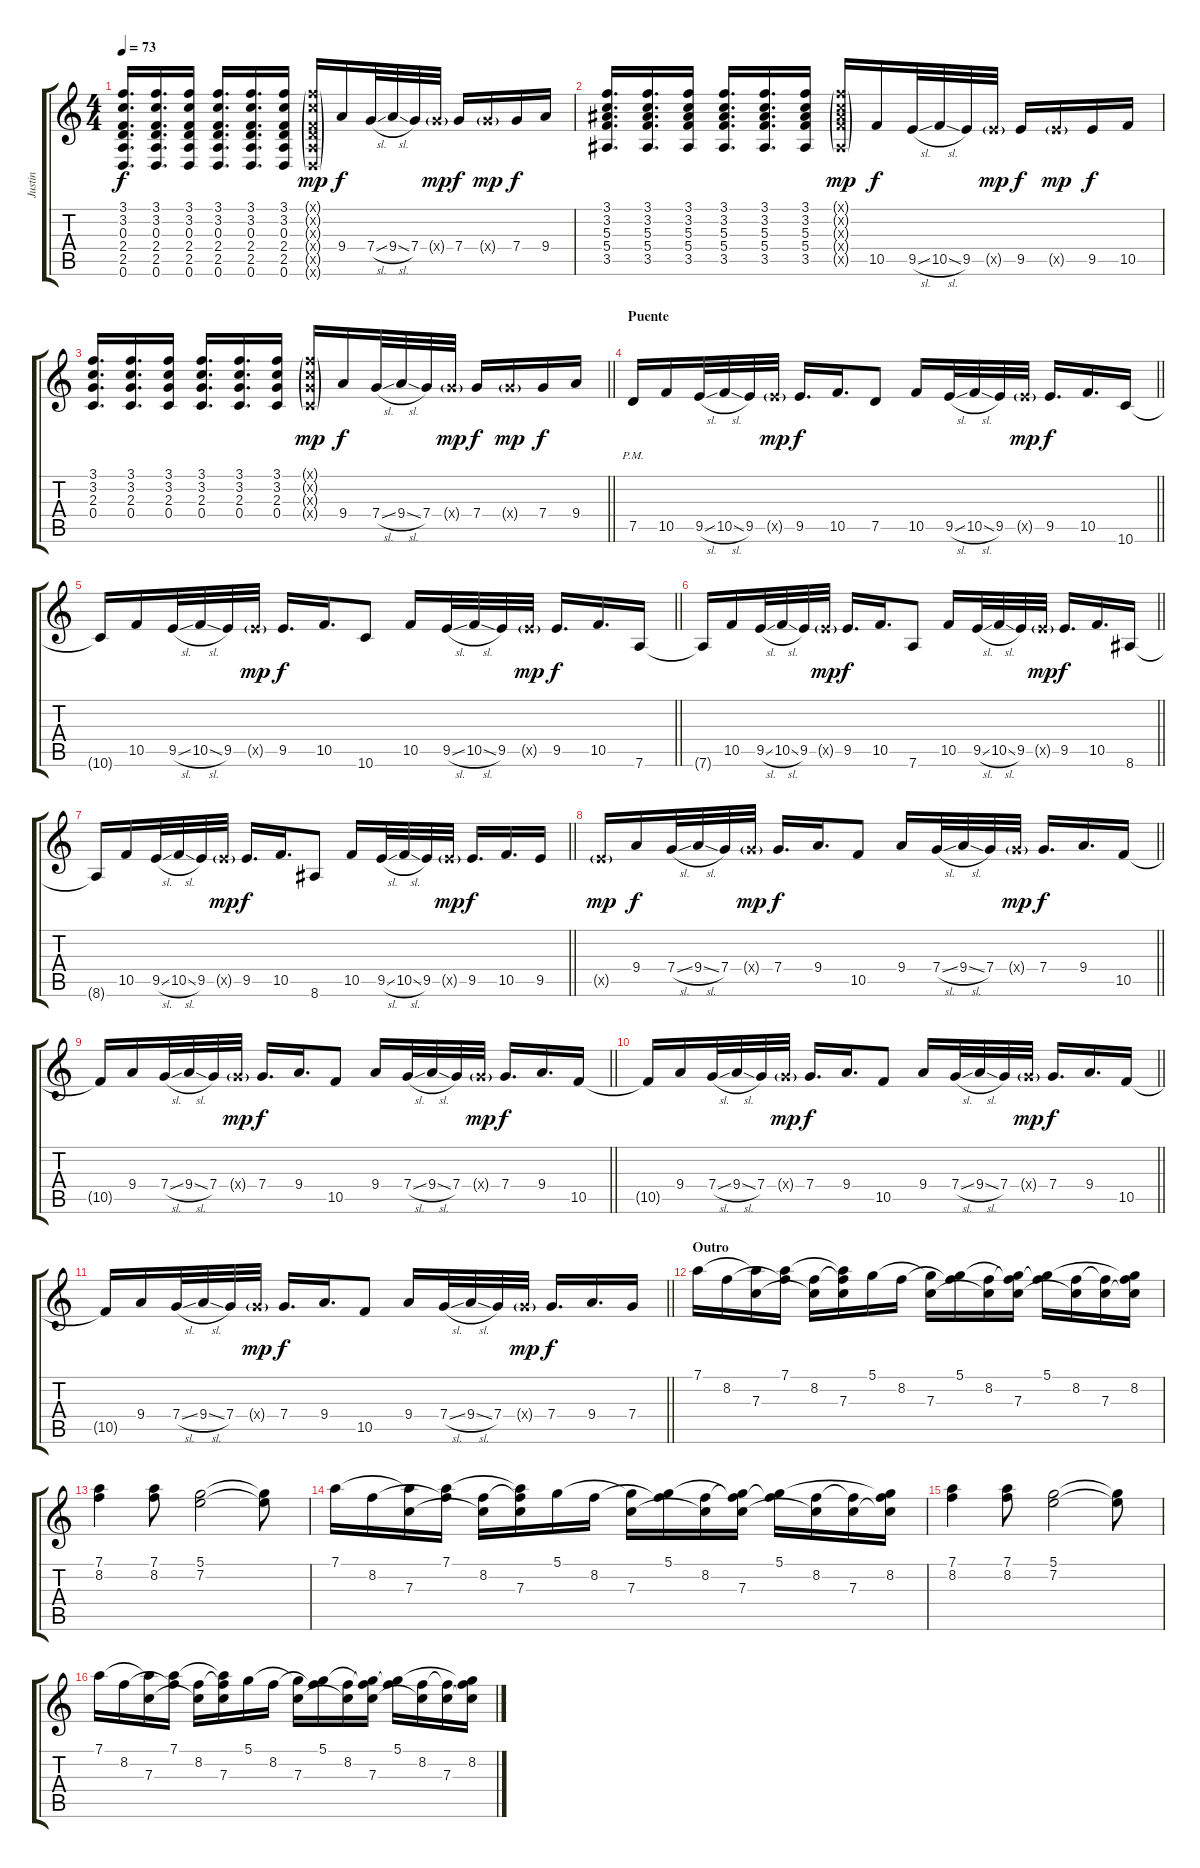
\track ("Justin" "Justin") {instrument distortionguitar}
\staff {score tabs}
\tuning (D4 A3 F3 C3 G2 D2) {hide}
\ts (4 4)
\tempo 73
\clef g2
\ks c
(3.1 3.2 0.3 2.4 2.5 0.6).16{d dy f} (3.1 3.2 0.3 2.4 2.5 0.6).16{d} (3.1 3.2 0.3 2.4 2.5 0.6).16 (3.1 3.2 0.3 2.4 2.5 0.6).16{d} (3.1 3.2 0.3 2.4 2.5 0.6).16{d} (3.1 3.2 0.3 2.4 2.5 0.6).16 (3.1{g x} 3.2{g x} 0.3{g x} 2.4{g x} 2.5{g x} 0.6{g x}).16{dy mp} 9.4.16{dy f} 7.4{sl}.32 9.4{sl}.32 7.4.32 7.4{g x}.32{dy mp} 7.4.16{dy f} 7.4{g x}.16{dy mp} 7.4.16{dy f} 9.4.16 |
(3.1 3.2 5.3 5.4 3.5).16{d} (3.1 3.2 5.3 5.4 3.5).16{d} (3.1 3.2 5.3 5.4 3.5).16 (3.1 3.2 5.3 5.4 3.5).16{d} (3.1 3.2 5.3 5.4 3.5).16{d} (3.1 3.2 5.3 5.4 3.5).16 (3.1{g x} 3.2{g x} 5.3{g x} 5.4{g x} 3.5{g x}).16{dy mp} 10.5.16{dy f} 9.5{sl}.32 10.5{sl}.32 9.5.32 9.5{g x}.32{dy mp} 9.5.16{dy f} 9.5{g x}.16{dy mp} 9.5.16{dy f} 10.5.16 |
\barLineRight lightlight
(3.1 3.2 2.3 0.4).16{d} (3.1 3.2 2.3 0.4).16{d} (3.1 3.2 2.3 0.4).16 (3.1 3.2 2.3 0.4).16{d} (3.1 3.2 2.3 0.4).16{d} (3.1 3.2 2.3 0.4).16 (3.1{g x} 3.2{g x} 2.3{g x} 0.4{g x}).16{dy mp} 9.4.16{dy f} 7.4{sl}.32 9.4{sl}.32 7.4.32 7.4{g x}.32{dy mp} 7.4.16{dy f} 7.4{g x}.16{dy mp} 7.4.16{dy f} 9.4.16 |
\section ("" "Puente")
\barLineRight lightlight
7.5{pm}.16 10.5.16 9.5{sl}.32 10.5{sl}.32 9.5.32 9.5{g x}.32{dy mp} 9.5.16{d dy f} 10.5.16{d} 7.5.8 10.5.16 9.5{sl}.32 10.5{sl}.32 9.5.32 9.5{g x}.32{dy mp} 9.5.16{d dy f} 10.5.16{d} 10.6.16 |
\barLineRight lightlight
10.6{t}.16 10.5.16 9.5{sl}.32 10.5{sl}.32 9.5.32 9.5{g x}.32{dy mp} 9.5.16{d dy f} 10.5.16{d} 10.6.8 10.5.16 9.5{sl}.32 10.5{sl}.32 9.5.32 9.5{g x}.32{dy mp} 9.5.16{d dy f} 10.5.16{d} 7.6.16 |
\barLineRight lightlight
7.6{t}.16 10.5.16 9.5{sl}.32 10.5{sl}.32 9.5.32 9.5{g x}.32{dy mp} 9.5.16{d dy f} 10.5.16{d} 7.6.8 10.5.16 9.5{sl}.32 10.5{sl}.32 9.5.32 9.5{g x}.32{dy mp} 9.5.16{d dy f} 10.5.16{d} 8.6.16 |
\barLineRight lightlight
8.6{t}.16 10.5.16 9.5{sl}.32 10.5{sl}.32 9.5.32 9.5{g x}.32{dy mp} 9.5.16{d dy f} 10.5.16{d} 8.6.8 10.5.16 9.5{sl}.32 10.5{sl}.32 9.5.32 9.5{g x}.32{dy mp} 9.5.16{d dy f} 10.5.16{d} 9.5.16 |
\barLineRight lightlight
9.5{g x}.16{dy mp} 9.4.16{dy f} 7.4{sl}.32 9.4{sl}.32 7.4.32 7.4{g x}.32{dy mp} 7.4.16{d dy f} 9.4.16{d} 10.5.8 9.4.16 7.4{sl}.32 9.4{sl}.32 7.4.32 7.4{g x}.32{dy mp} 7.4.16{d dy f} 9.4.16{d} 10.5.16 |
\barLineRight lightlight
10.5{t}.16 9.4.16 7.4{sl}.32 9.4{sl}.32 7.4.32 7.4{g x}.32{dy mp} 7.4.16{d dy f} 9.4.16{d} 10.5.8 9.4.16 7.4{sl}.32 9.4{sl}.32 7.4.32 7.4{g x}.32{dy mp} 7.4.16{d dy f} 9.4.16{d} 10.5.16 |
\barLineRight lightlight
10.5{t}.16 9.4.16 7.4{sl}.32 9.4{sl}.32 7.4.32 7.4{g x}.32{dy mp} 7.4.16{d dy f} 9.4.16{d} 10.5.8 9.4.16 7.4{sl}.32 9.4{sl}.32 7.4.32 7.4{g x}.32{dy mp} 7.4.16{d dy f} 9.4.16{d} 10.5.16 |
\barLineRight lightlight
10.5{t}.16 9.4.16 7.4{sl}.32 9.4{sl}.32 7.4.32 7.4{g x}.32{dy mp} 7.4.16{d dy f} 9.4.16{d} 10.5.8 9.4.16 7.4{sl}.32 9.4{sl}.32 7.4.32 7.4{g x}.32{dy mp} 7.4.16{d dy f} 9.4.16{d} 7.4.16 |
\section ("" "Outro")
7.1.16 8.2.16 (7.1{t} 7.3).16 (7.1 8.2{t}).16 (8.2 7.3{t}).16 (7.1{t} 8.2{t} 7.3).16 5.1.16 8.2.16 (5.1{t} 7.3).16 (5.1 8.2{t}).16 (8.2 7.3{t}).16 (5.1{t} 8.2{t} 7.3).16 (5.1 8.2{t}).16 (8.2 7.3{t}).16 (8.2{t} 7.3).16 (5.1{t} 8.2 7.3{t}).16 |
(7.1 8.2).4 (7.1 8.2).8 (5.1 7.2).2 (5.1{t} 7.2{t}).8 |
7.1.16 8.2.16 (7.1{t} 7.3).16 (7.1 8.2{t}).16 (8.2 7.3{t}).16 (7.1{t} 8.2{t} 7.3).16 5.1.16 8.2.16 (5.1{t} 7.3).16 (5.1 8.2{t}).16 (8.2 7.3{t}).16 (5.1{t} 8.2{t} 7.3).16 (5.1 8.2{t}).16 (8.2 7.3{t}).16 (8.2{t} 7.3).16 (5.1{t} 8.2 7.3{t}).16 |
(7.1 8.2).4 (7.1 8.2).8 (5.1 7.2).2 (5.1{t} 7.2{t}).8 |
7.1.16 8.2.16 (7.1{t} 7.3).16 (7.1 8.2{t}).16 (8.2 7.3{t}).16 (7.1{t} 8.2{t} 7.3).16 5.1.16 8.2.16 (5.1{t} 7.3).16{volume 0} (5.1 8.2{t}).16 (8.2 7.3{t}).16 (5.1{t} 8.2{t} 7.3).16 (5.1 8.2{t}).16 (8.2 7.3{t}).16 (8.2{t} 7.3).16 (5.1{t} 8.2 7.3{t}).16
